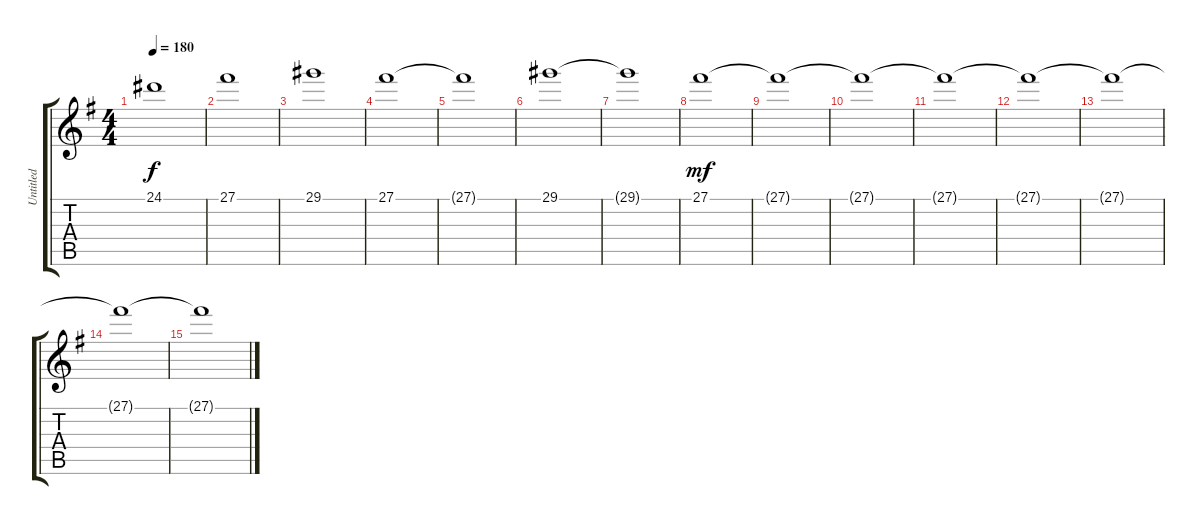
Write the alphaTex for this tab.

\track ("Untitled" "Untitled") {instrument rockorgan}
\staff {score tabs}
\tuning (Eb4 Bb3 Gb3 Db3 Ab2 Eb2) {hide}
\ts (4 4)
\tempo 180
\clef g2
\ks g
24.1{t}.1{dy f} |
27.1.1 |
29.1.1 |
27.1.1 |
27.1{t}.1 |
29.1.1 |
29.1{t}.1 |
27.1.1{dy mf} |
27.1{t}.1 |
27.1{t}.1 |
27.1{t}.1 |
27.1{t}.1 |
27.1{t}.1 |
27.1{t}.1 |
27.1{t}.1
